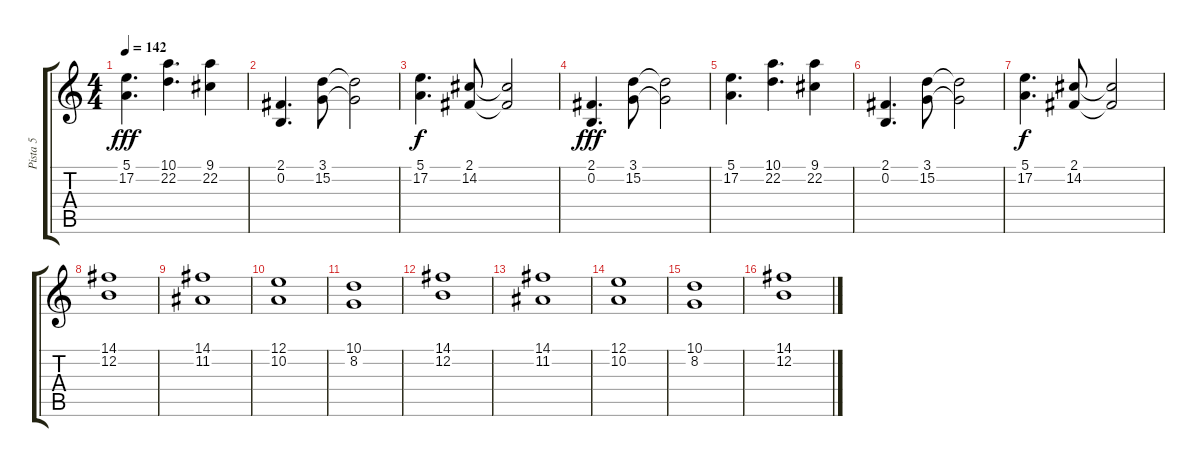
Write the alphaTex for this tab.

\track ("Pista 5" "Pista 5") {instrument stringensemble2}
\staff {score tabs}
\tuning (E4 B3 G3 D3 A2 E2) {hide}
\ts (4 4)
\tempo 142
\clef g2
\ks c
(5.1 17.2).4{d dy fff} (10.1 22.2).4{d} (9.1 22.2).4 |
(2.1 0.2).4{d} (3.1 15.2).8 (3.1{t} 15.2{t}).2 |
(5.1 17.2).4{d dy f} (2.1 14.2).8 (2.1{t} 14.2{t}).2 |
(2.1 0.2).4{d dy fff volume 13} (3.1 15.2).8 (3.1{t} 15.2{t}).2 |
(5.1 17.2).4{d} (10.1 22.2).4{d} (9.1 22.2).4 |
(2.1 0.2).4{d} (3.1 15.2).8 (3.1{t} 15.2{t}).2 |
(5.1 17.2).4{d dy f} (2.1 14.2).8 (2.1{t} 14.2{t}).2 |
(14.1 12.2).1 |
(14.1 11.2).1 |
(12.1 10.2).1 |
(10.1 8.2).1 |
(14.1 12.2).1 |
(14.1 11.2).1 |
(12.1 10.2).1 |
(10.1 8.2).1 |
(14.1 12.2).1
